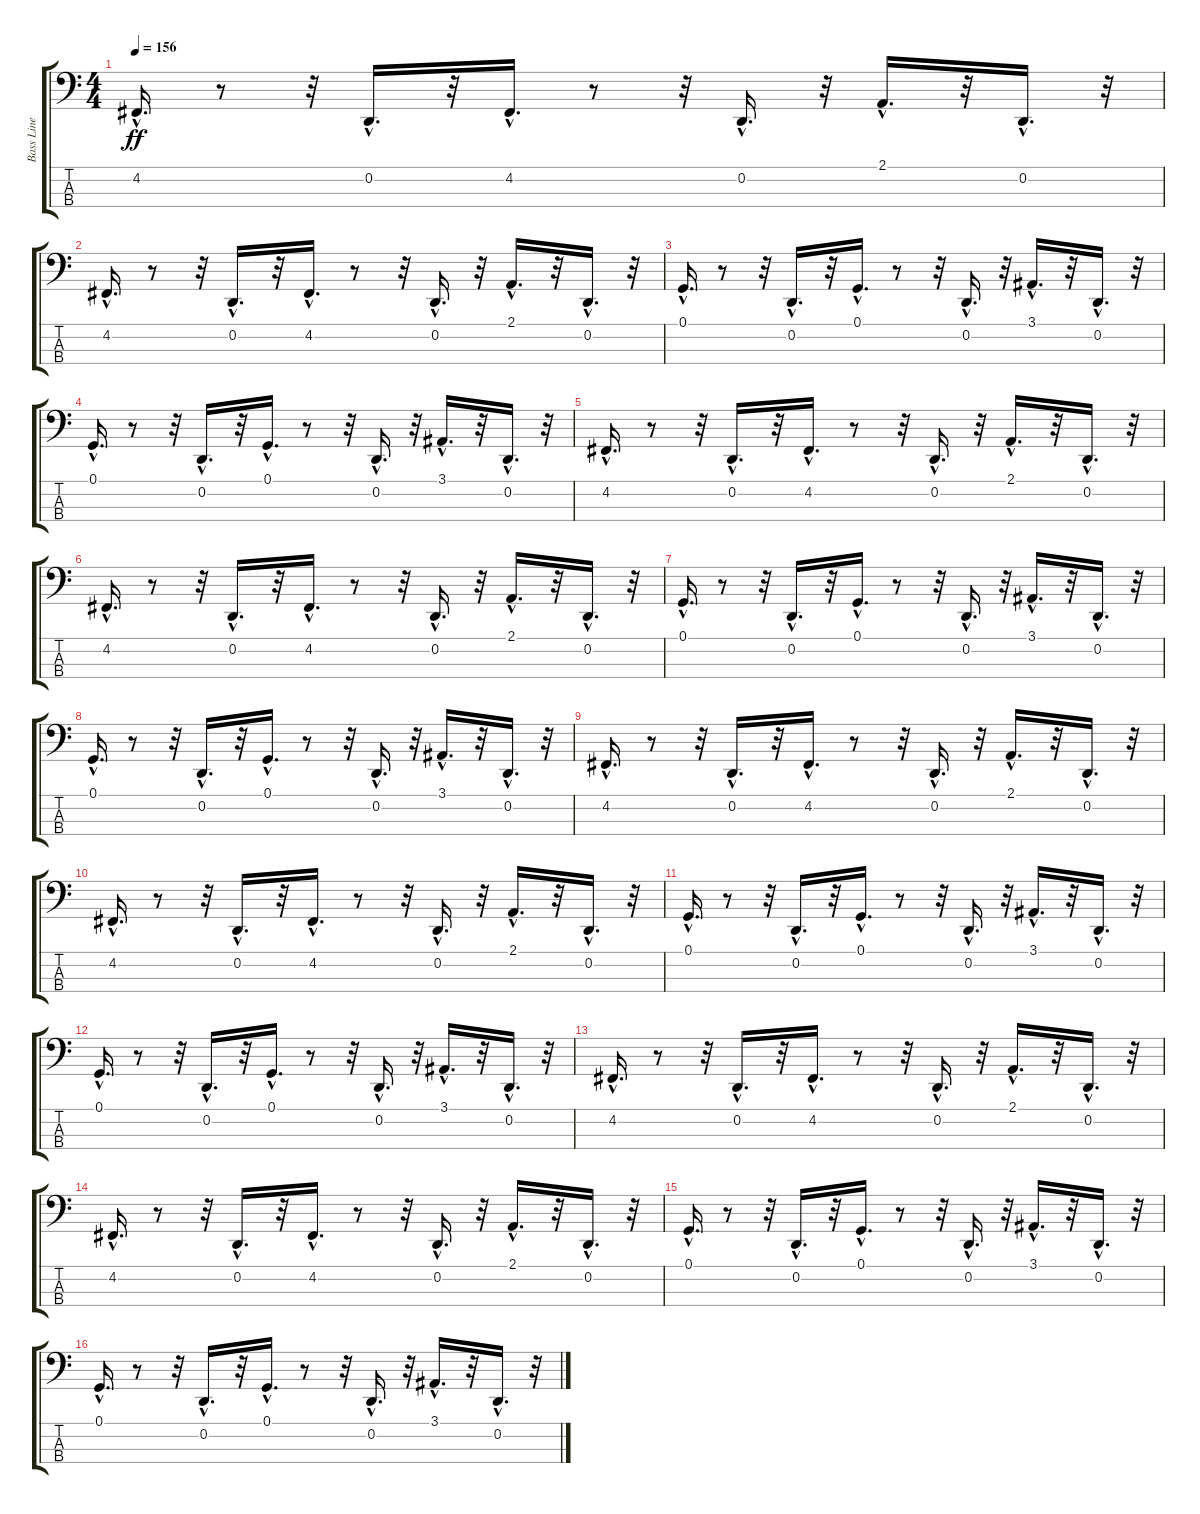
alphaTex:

\track ("Bass Line" "Bass Line") {instrument lead8bassandlead}
\staff {score tabs}
\tuning (G2 D2 A1 E1) {hide}
\ts (4 4)
\tempo 156
\clef f4
\ks c
4.2{hac}.16{d dy ff} r.8 r.32 0.2{hac}.16{d} r.32 4.2{hac}.16{d} r.8 r.32 0.2{hac}.16{d} r.32 2.1{hac}.16{d} r.32 0.2{hac}.16{d} r.32 |
4.2{hac}.16{d} r.8 r.32 0.2{hac}.16{d} r.32 4.2{hac}.16{d} r.8 r.32 0.2{hac}.16{d} r.32 2.1{hac}.16{d} r.32 0.2{hac}.16{d} r.32 |
0.1{hac}.16{d} r.8 r.32 0.2{hac}.16{d} r.32 0.1{hac}.16{d} r.8 r.32 0.2{hac}.16{d} r.32 3.1{hac}.16{d} r.32 0.2{hac}.16{d} r.32 |
0.1{hac}.16{d} r.8 r.32 0.2{hac}.16{d} r.32 0.1{hac}.16{d} r.8 r.32 0.2{hac}.16{d} r.32 3.1{hac}.16{d} r.32 0.2{hac}.16{d} r.32 |
4.2{hac}.16{d} r.8 r.32 0.2{hac}.16{d} r.32 4.2{hac}.16{d} r.8 r.32 0.2{hac}.16{d} r.32 2.1{hac}.16{d} r.32 0.2{hac}.16{d} r.32 |
4.2{hac}.16{d} r.8 r.32 0.2{hac}.16{d} r.32 4.2{hac}.16{d} r.8 r.32 0.2{hac}.16{d} r.32 2.1{hac}.16{d} r.32 0.2{hac}.16{d} r.32 |
0.1{hac}.16{d} r.8 r.32 0.2{hac}.16{d} r.32 0.1{hac}.16{d} r.8 r.32 0.2{hac}.16{d} r.32 3.1{hac}.16{d} r.32 0.2{hac}.16{d} r.32 |
0.1{hac}.16{d} r.8 r.32 0.2{hac}.16{d} r.32 0.1{hac}.16{d} r.8 r.32 0.2{hac}.16{d} r.32 3.1{hac}.16{d} r.32 0.2{hac}.16{d} r.32 |
4.2{hac}.16{d} r.8 r.32 0.2{hac}.16{d} r.32 4.2{hac}.16{d} r.8 r.32 0.2{hac}.16{d} r.32 2.1{hac}.16{d} r.32 0.2{hac}.16{d} r.32 |
4.2{hac}.16{d} r.8 r.32 0.2{hac}.16{d} r.32 4.2{hac}.16{d} r.8 r.32 0.2{hac}.16{d} r.32 2.1{hac}.16{d} r.32 0.2{hac}.16{d} r.32 |
0.1{hac}.16{d} r.8 r.32 0.2{hac}.16{d} r.32 0.1{hac}.16{d} r.8 r.32 0.2{hac}.16{d} r.32 3.1{hac}.16{d} r.32 0.2{hac}.16{d} r.32 |
0.1{hac}.16{d} r.8 r.32 0.2{hac}.16{d} r.32 0.1{hac}.16{d} r.8 r.32 0.2{hac}.16{d} r.32 3.1{hac}.16{d} r.32 0.2{hac}.16{d} r.32 |
4.2{hac}.16{d} r.8 r.32 0.2{hac}.16{d} r.32 4.2{hac}.16{d} r.8 r.32 0.2{hac}.16{d} r.32 2.1{hac}.16{d} r.32 0.2{hac}.16{d} r.32 |
4.2{hac}.16{d} r.8 r.32 0.2{hac}.16{d} r.32 4.2{hac}.16{d} r.8 r.32 0.2{hac}.16{d} r.32 2.1{hac}.16{d} r.32 0.2{hac}.16{d} r.32 |
0.1{hac}.16{d} r.8 r.32 0.2{hac}.16{d} r.32 0.1{hac}.16{d} r.8 r.32 0.2{hac}.16{d} r.32 3.1{hac}.16{d} r.32 0.2{hac}.16{d} r.32 |
0.1{hac}.16{d} r.8 r.32 0.2{hac}.16{d} r.32 0.1{hac}.16{d} r.8 r.32 0.2{hac}.16{d} r.32 3.1{hac}.16{d} r.32 0.2{hac}.16{d} r.32
